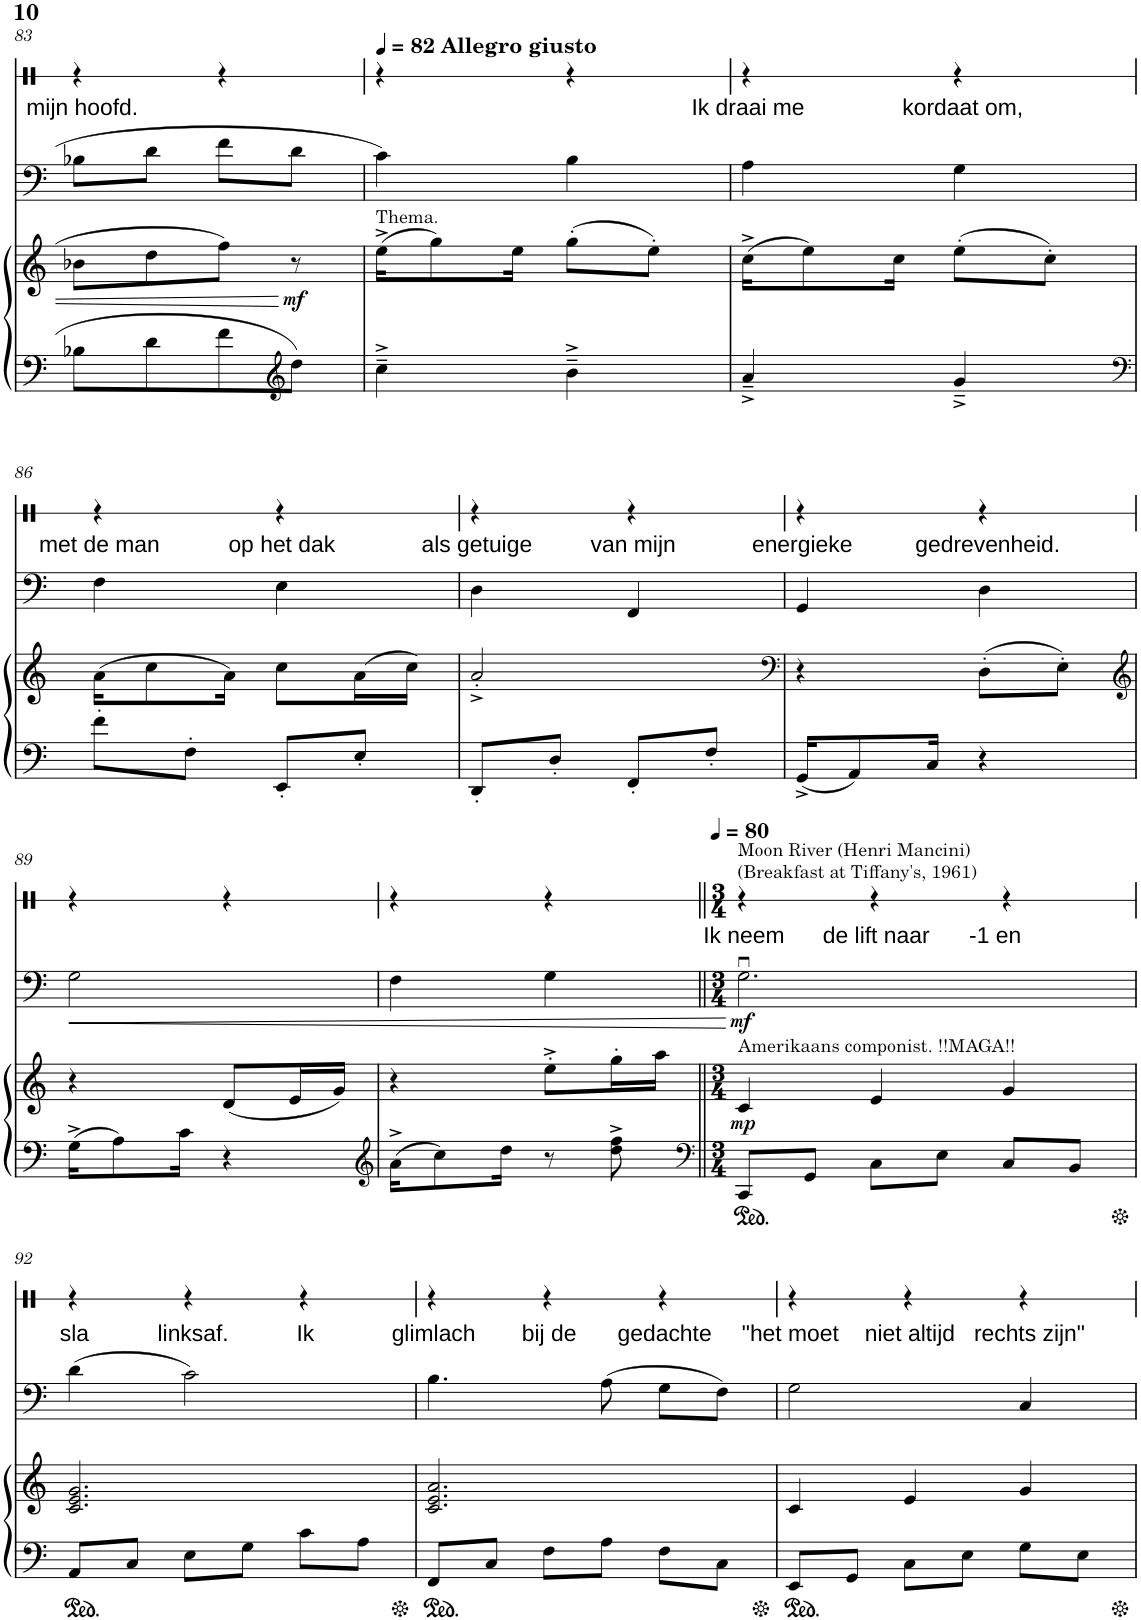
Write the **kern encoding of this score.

**kern	**kern	**dynam	**kern	**dynam	**kern	**text
*part3	*part3	*part3	*part2	*part2	*part1	*part1
*staff4	*staff3	*staff3/4	*staff2	*staff2	*staff1	*staff1
*I"Piano	*	*	*I"Cello	*	*I"Verteller	*
*I'Pno	*	*	*	*	*	*
!!LO:PB:g=z
*clefF4	*clefG2	*	*clefF4	*	*clefX	*
*k[]	*k[]	*	*k[]	*	*k[]	*
*M2/4	*M2/4	*	*M2/4	*	*M2/4	*
=83	=83	=83	=83	=83	=83	=83
!	!	!	!	!	!	!LO:LY:b
8B-X\L	8b-X\L	.	8B-X\L	.	4r	mijn hoofd.
8d\	8dd\	.	8d\J	.	.	.
8f\	8ff\J	.	8f\L	.	4r	.
*clefG2	*	*	*	*	*	*
!	!	!LO:DY:b	!	!	!	!
8dd\J	8r	mf	8d\J	.	.	.
=84	=84	=84	=84	=84	=84	=84
*	*	*	*	*	*MM82	*
!	!	!	!	!	!LO:TX:a:B:t=Allegro giusto	!
!	!LO:TX:a:t=Thema.	!	!	!	!	!
4cc~^\	(16ee^\KL	.	4c\	.	4r	.
.	8gg\)	.	.	.	.	.
.	16ee\Jk	.	.	.	.	.
4b~^\	(8gg'\L	.	4B\	.	4r	.
.	8ee'\J)	.	.	.	.	.
=85	=85	=85	=85	=85	=85	=85
!	!	!	!	!	!	!LO:LY:b
4a~^/	(16cc^\KL	.	4A\	.	4r	Ik draai me
.	8ee\)	.	.	.	.	.
.	16cc\Jk	.	.	.	.	.
!	!	!	!	!	!	!LO:LY:b
4g~^/	(8ee'\L	.	4G\	.	4r	kordaat om,
.	8cc'\J)	.	.	.	.	.
!!LO:LB:g=z
=86	=86	=86	=86	=86	=86	=86
*clefF4	*	*	*	*	*	*
!	!	!	!	!	!	!LO:LY:b
8f'\L	(16a\KL	.	4F\	.	4r	met de man
.	8cc\	.	.	.	.	.
8F'\J	.	.	.	.	.	.
.	16a\Jk)	.	.	.	.	.
!	!	!	!	!	!	!LO:LY:b
8EE'/L	8cc\L	.	4E\	.	4r	op het dak
8E'/J	(16a\L	.	.	.	.	.
.	16cc\JJ)	.	.	.	.	.
=87	=87	=87	=87	=87	=87	=87
!	!	!	!	!	!	!LO:LY:b
8DD'/L	2a'^/	.	4D\	.	4r	als getuige
8D'/J	.	.	.	.	.	.
!	!	!	!	!	!	!LO:LY:b
8FF'/L	.	.	4FF/	.	4r	van mijn
8F'/J	.	.	.	.	.	.
=88	=88	=88	=88	=88	=88	=88
*	*clefF4	*	*	*	*	*
!	!	!	!	!	!	!LO:LY:b
16GG^/KL	4r	.	4GG/	.	4r	energieke
8AA/	.	.	.	.	.	.
16C/Jk	.	.	.	.	.	.
!	!	!	!	!	!	!LO:LY:b
4r	(8D'\L	.	4D\	.	4r	gedrevenheid.
.	8E'\J)	.	.	.	.	.
!!LO:LB:g=z
=89	=89	=89	=89	=89	=89	=89
*	*clefG2	*	*	*	*	*
!	!	!	!	!LO:HP:b	!	!
16G^\KL	4r	.	2G\	<	4r	.
8A\	.	.	.	.	.	.
16c\Jk	.	.	.	.	.	.
4r	(8d/L	.	.	.	4r	.
.	16e/L	.	.	.	.	.
.	16g/JJ)	.	.	.	.	.
=90	=90	=90	=90	=90	=90	=90
*clefG2	*	*	*	*	*	*
16a^\KL	4r	.	4F\	.	4r	.
8cc\	.	.	.	.	.	.
16dd\Jk	.	.	.	.	.	.
8r	8ee'^\L	.	4G\	.	4r	.
8dd\^ 8ff\^	16gg'\L	.	.	.	.	.
.	16aa\JJ	.	.	.	.	.
.	.	.	.	[	.	.
=91||	=91||	=91||	=91||	=91||	=91||	=91||
*clefF4	*	*	*	*	*	*
*M3/4	*M3/4	*	*M3/4	*	*M3/4	*
*	*	*	*	*	*MM80	*
!	!	!	!	!	!LO:TX:a:t=Moon River (Henri Mancini)	!
!	!	!	!	!	!LO:TX:a:t=(Breakfast at Tiffany's, 1961)	!
!	!LO:TX:a:t=Amerikaans componist. !!MAGA!!	!	!	!	!	!
!	!	!LO:DY:b	!	!LO:DY:b	!	!LO:LY:b
8CC/L	4c/	mp	2.Gu\	mf	4r	Ik neem
8GG/J	.	.	.	.	.	.
!	!	!	!	!	!	!LO:LY:b
8C\L	4e/	.	.	.	4r	de lift naar
8E\J	.	.	.	.	.	.
!	!	!	!	!	!	!LO:LY:b
8C/L	4g/	.	.	.	4r	-1 en
8BB/J	.	.	.	.	.	.
!!LO:LB:g=z
=92	=92	=92	=92	=92	=92	=92
!	!	!	!	!	!	!LO:LY:b
8AA/L	2.c/ 2.e/ 2.g/	.	(4d\	.	4r	sla
8C/J	.	.	.	.	.	.
!	!	!	!	!	!	!LO:LY:b
8E\L	.	.	2c\)	.	4r	linksaf.
8G\J	.	.	.	.	.	.
!	!	!	!	!	!	!LO:LY:b
8c\L	.	.	.	.	4r	Ik
8A\J	.	.	.	.	.	.
=93	=93	=93	=93	=93	=93	=93
!	!	!	!	!	!	!LO:LY:b
8FF/L	2.c/ 2.e/ 2.a/	.	4.B\	.	4r	glimlach
8C/J	.	.	.	.	.	.
!	!	!	!	!	!	!LO:LY:b
8F\L	.	.	.	.	4r	bij de
8A\J	.	.	(8A\	.	.	.
!	!	!	!	!	!	!LO:LY:b
8F\L	.	.	8G\L	.	4r	gedachte
8C\J	.	.	8F\J)	.	.	.
=94	=94	=94	=94	=94	=94	=94
!	!	!	!	!	!	!LO:LY:b
8EE/L	4c/	.	2G\	.	4r	"het moet
8GG/J	.	.	.	.	.	.
!	!	!	!	!	!	!LO:LY:b
8C\L	4e/	.	.	.	4r	niet altijd
8E\J	.	.	.	.	.	.
!	!	!	!	!	!	!LO:LY:b
8G\L	4g/	.	4C/	.	4r	rechts zijn"
8E\J	.	.	.	.	.	.
=	=	=	=	=	=	=
*-	*-	*-	*-	*-	*-	*-
